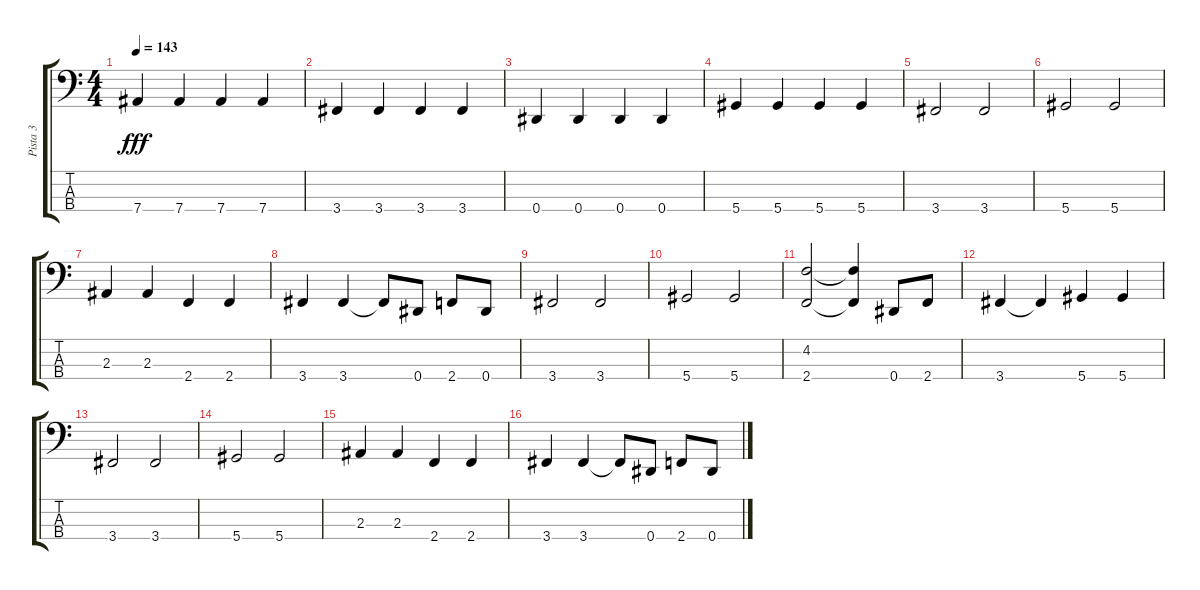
\track ("Pista 3" "Pista 3") {instrument electricbasspick}
\staff {score tabs}
\tuning (Gb2 Db2 Ab1 Eb1) {hide}
\ts (4 4)
\tempo 143
\clef f4
\ks c
7.4.4{dy fff} 7.4.4 7.4.4 7.4.4 |
3.4.4 3.4.4 3.4.4 3.4.4 |
0.4.4 0.4.4 0.4.4 0.4.4 |
5.4.4 5.4.4 5.4.4 5.4.4 |
3.4.2 3.4.2 |
5.4.2 5.4.2 |
2.3.4 2.3.4 2.4.4 2.4.4 |
3.4.4 3.4.4 3.4{t}.8 0.4.8 2.4.8 0.4.8 |
3.4.2 3.4.2 |
5.4.2 5.4.2 |
(4.2 2.4).2 (4.2{t} 2.4{t}).4 0.4.8 2.4.8 |
3.4.4 3.4{t}.4 5.4.4 5.4.4 |
3.4.2 3.4.2 |
5.4.2 5.4.2 |
2.3.4 2.3.4 2.4.4 2.4.4 |
3.4.4 3.4.4 3.4{t}.8 0.4.8 2.4.8 0.4.8
